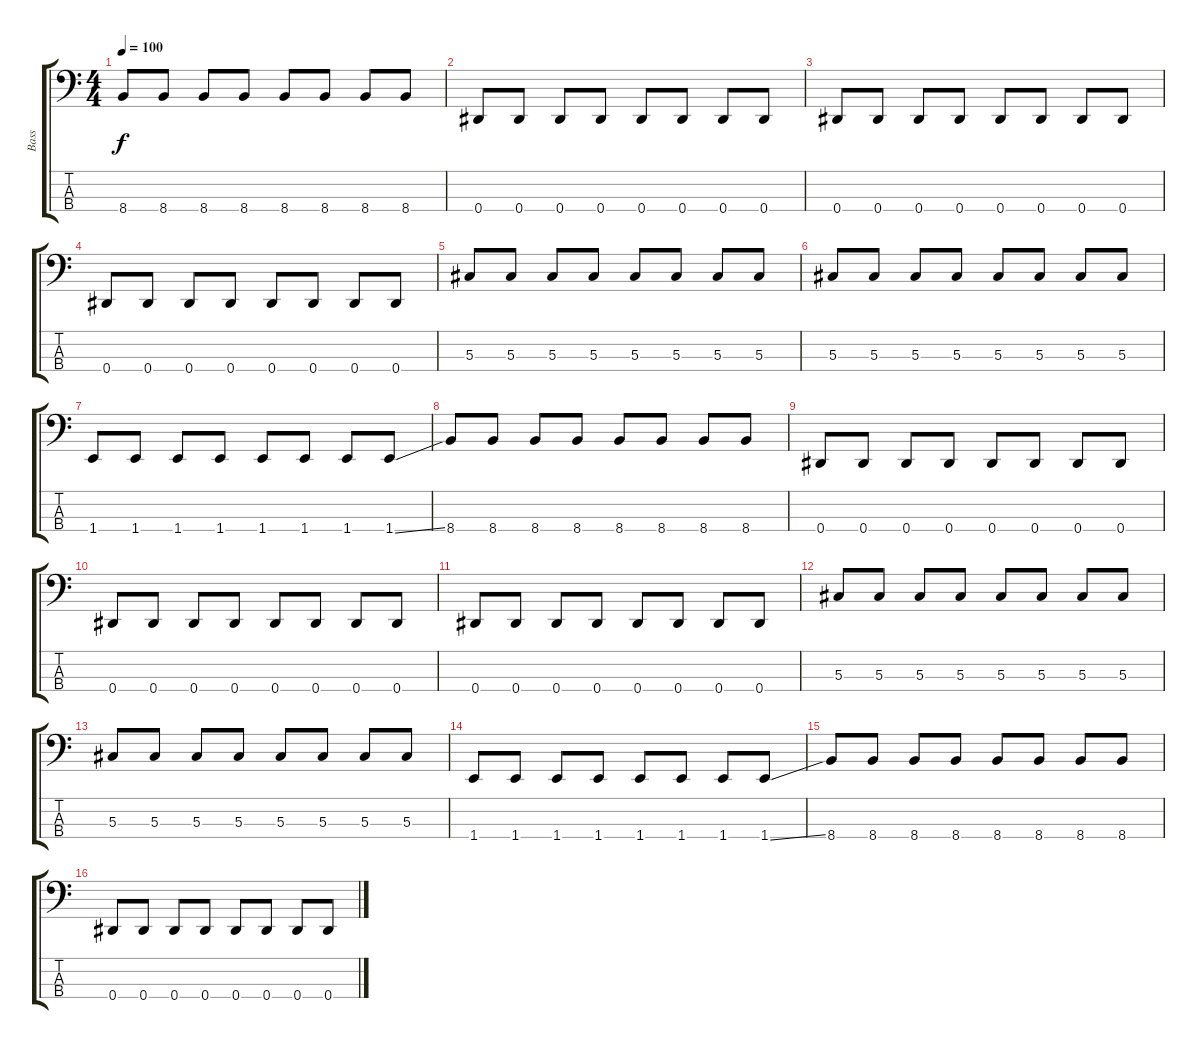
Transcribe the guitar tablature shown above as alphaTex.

\track ("Bass" "Bass") {instrument electricbassfinger}
\staff {score tabs}
\tuning (Gb2 Db2 Ab1 Eb1) {hide}
\ts (4 4)
\tempo 100
\clef f4
\ks c
8.4.8{dy f} 8.4.8 8.4.8 8.4.8 8.4.8 8.4.8 8.4.8 8.4.8 |
0.4.8 0.4.8 0.4.8 0.4.8 0.4.8 0.4.8 0.4.8 0.4.8 |
0.4.8 0.4.8 0.4.8 0.4.8 0.4.8 0.4.8 0.4.8 0.4.8 |
0.4.8 0.4.8 0.4.8 0.4.8 0.4.8 0.4.8 0.4.8 0.4.8 |
5.3.8 5.3.8 5.3.8 5.3.8 5.3.8 5.3.8 5.3.8 5.3.8 |
5.3.8 5.3.8 5.3.8 5.3.8 5.3.8 5.3.8 5.3.8 5.3.8 |
1.4.8 1.4.8 1.4.8 1.4.8 1.4.8 1.4.8 1.4.8 1.4{ss}.8 |
8.4.8 8.4.8 8.4.8 8.4.8 8.4.8 8.4.8 8.4.8 8.4.8 |
0.4.8 0.4.8 0.4.8 0.4.8 0.4.8 0.4.8 0.4.8 0.4.8 |
0.4.8 0.4.8 0.4.8 0.4.8 0.4.8 0.4.8 0.4.8 0.4.8 |
0.4.8 0.4.8 0.4.8 0.4.8 0.4.8 0.4.8 0.4.8 0.4.8 |
5.3.8 5.3.8 5.3.8 5.3.8 5.3.8 5.3.8 5.3.8 5.3.8 |
5.3.8 5.3.8 5.3.8 5.3.8 5.3.8 5.3.8 5.3.8 5.3.8 |
1.4.8 1.4.8 1.4.8 1.4.8 1.4.8 1.4.8 1.4.8 1.4{ss}.8 |
8.4.8 8.4.8 8.4.8 8.4.8 8.4.8 8.4.8 8.4.8 8.4.8 |
0.4.8 0.4.8 0.4.8 0.4.8 0.4.8 0.4.8 0.4.8 0.4.8
